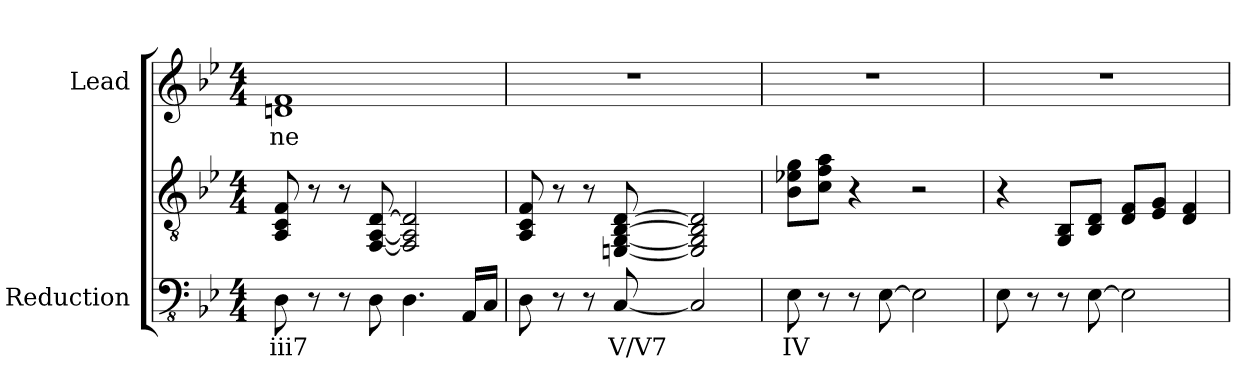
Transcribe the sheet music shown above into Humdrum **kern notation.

**kern	**text	**kern	**kern	**text
*part2	*part2	*part2	*part1	*part1
*staff3	*staff3	*staff2	*staff1	*staff1
*I"Reduction	*	*	*I"Lead	*
*I'Red.	*	*	*	*
!!LO:PB:g=z
*clefFv4	*	*clefGv2	*clefG2	*
*k[b-e-]	*	*k[b-e-]	*k[b-e-]	*
*B-:	*	*B-:	*B-:	*
*M4/4	*	*M4/4	*M4/4	*
=1	=1	=1	=1	=1
!	!LO:LY:b:color=#000000	!	!	!
!	!	!	!	!LO:LY:b:color=#000000
8DDi\	iii7	8AAi/ 8Ci 8Fi	1dni 1fi	ne
8r	.	8r	.	.
8r	.	8r	.	.
8DDi\	.	[<8FFi/ [<8AAi [>8Di	.	.
4.DDi\	.	2FFi/] 2AAi] 2Di]	.	.
16AAAi/LL	.	.	.	.
16CCi/JJ	.	.	.	.
=2	=2	=2	=2	=2
8DDi\	.	8AAi/ 8Ci 8Fi	1r	.
8r	.	8r	.	.
8r	.	8r	.	.
!	!LO:LY:b:color=#000000	!	!	!
[<8CCi/	V/V7	[<8EEni/ [<8GGi [>8BB-i [>8Di	.	.
2CCi/]	.	2EEi/] 2GGi] 2BB-i] 2Di]	.	.
=3	=3	=3	=3	=3
!	!LO:LY:b:color=#000000	!	!	!
8EE-i\	IV	8B-i\ 8e-Xi 8giL	1r	.
!	!LO:LY:b:color=#000000	!	!	!
8r	V7	8ci\ 8fi 8aiJ	.	.
8r	.	4r	.	.
[>8EE-i\	.	.	.	.
2EE-i\]	.	2r	.	.
=4	=4	=4	=4	=4
8EE-i\	.	4r	1r	.
8r	.	.	.	.
8r	.	8GGi/ 8BB-iL	.	.
[>8EE-i\	.	8BB-i/ 8DiJ	.	.
2EE-i\]	.	8Di/ 8FiL	.	.
.	.	8E-i/ 8GiJ	.	.
.	.	4Di/ 4Fi	.	.
=	=	=	=	=
*-	*-	*-	*-	*-
